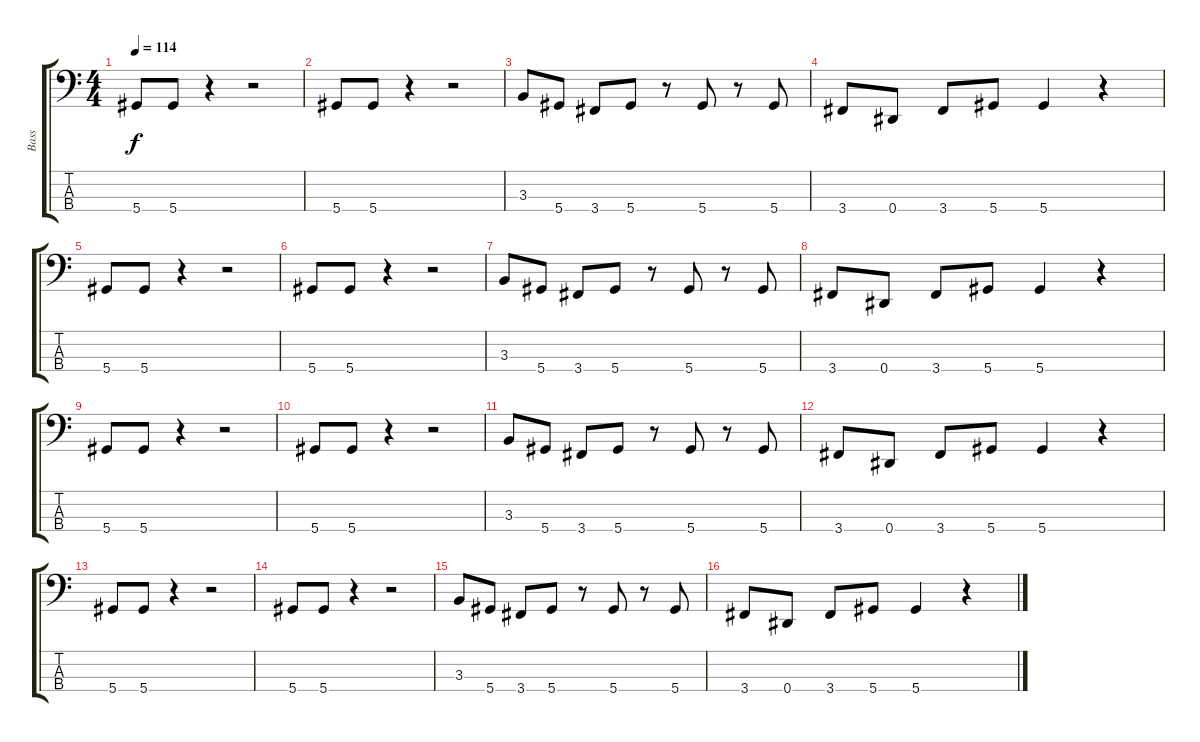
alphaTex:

\track ("Bass" "Bass") {instrument electricbasspick}
\staff {score tabs}
\tuning (Gb2 Db2 Ab1 Eb1) {hide}
\ts (4 4)
\tempo 114
\clef f4
\ks c
5.4.8{dy f} 5.4.8 r.4 r.2 |
5.4.8 5.4.8 r.4 r.2 |
3.3.8 5.4.8 3.4.8 5.4.8 r.8 5.4.8 r.8 5.4.8 |
3.4.8 0.4.8 3.4.8 5.4.8 5.4.4 r.4 |
5.4.8 5.4.8 r.4 r.2 |
5.4.8 5.4.8 r.4 r.2 |
3.3.8 5.4.8 3.4.8 5.4.8 r.8 5.4.8 r.8 5.4.8 |
3.4.8 0.4.8 3.4.8 5.4.8 5.4.4 r.4 |
5.4.8 5.4.8 r.4 r.2 |
5.4.8 5.4.8 r.4 r.2 |
3.3.8 5.4.8 3.4.8 5.4.8 r.8 5.4.8 r.8 5.4.8 |
3.4.8 0.4.8 3.4.8 5.4.8 5.4.4 r.4 |
5.4.8 5.4.8 r.4 r.2 |
5.4.8 5.4.8 r.4 r.2 |
3.3.8 5.4.8 3.4.8 5.4.8 r.8 5.4.8 r.8 5.4.8 |
3.4.8 0.4.8 3.4.8 5.4.8 5.4.4 r.4
